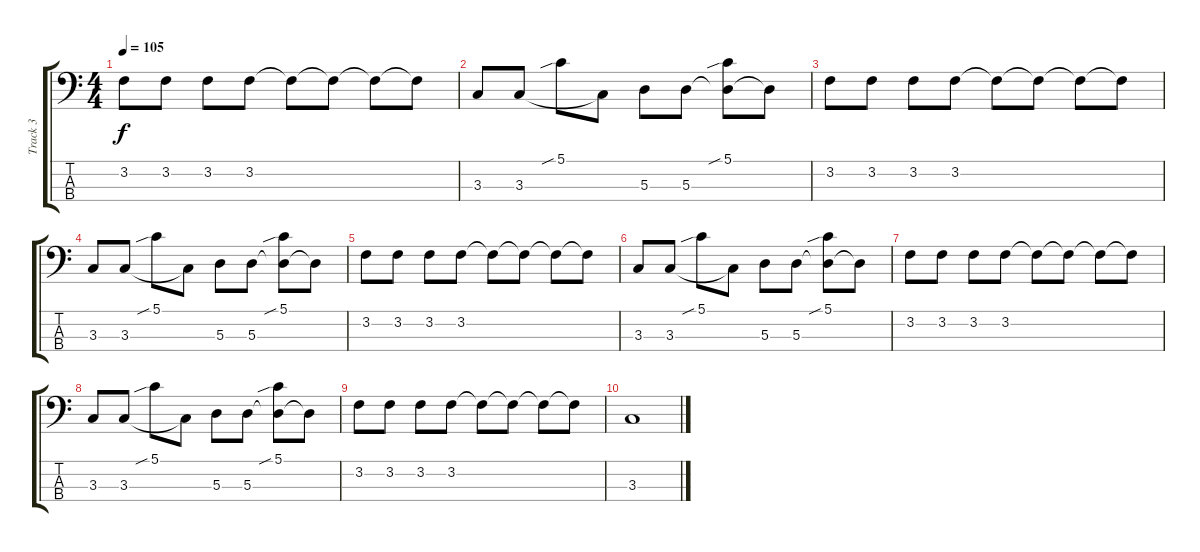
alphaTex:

\track ("Track 3" "Track 3") {instrument electricbassfinger}
\staff {score tabs}
\tuning (G2 D2 A1 E1) {hide}
\ts (4 4)
\tempo 105
\clef f4
\ks c
3.2.8{dy f} 3.2.8 3.2.8 3.2.8 3.2{t}.8 3.2{t}.8 3.2{t}.8 3.2{t}.8 |
3.3.8 3.3.8 5.1{sib}.8 3.3{t}.8 5.3.8 5.3.8 (5.1{sib} 5.3{t}).8 5.3{t}.8 |
3.2.8 3.2.8 3.2.8 3.2.8 3.2{t}.8 3.2{t}.8 3.2{t}.8 3.2{t}.8 |
3.3.8 3.3.8 5.1{sib}.8 3.3{t}.8 5.3.8 5.3.8 (5.1{sib} 5.3{t}).8 5.3{t}.8 |
3.2.8 3.2.8 3.2.8 3.2.8 3.2{t}.8 3.2{t}.8 3.2{t}.8 3.2{t}.8 |
3.3.8 3.3.8 5.1{sib}.8 3.3{t}.8 5.3.8 5.3.8 (5.1{sib} 5.3{t}).8 5.3{t}.8 |
3.2.8 3.2.8 3.2.8 3.2.8 3.2{t}.8 3.2{t}.8 3.2{t}.8 3.2{t}.8 |
3.3.8 3.3.8 5.1{sib}.8 3.3{t}.8 5.3.8 5.3.8 (5.1{sib} 5.3{t}).8 5.3{t}.8 |
3.2.8 3.2.8 3.2.8 3.2.8 3.2{t}.8 3.2{t}.8 3.2{t}.8 3.2{t}.8 |
3.3.1
